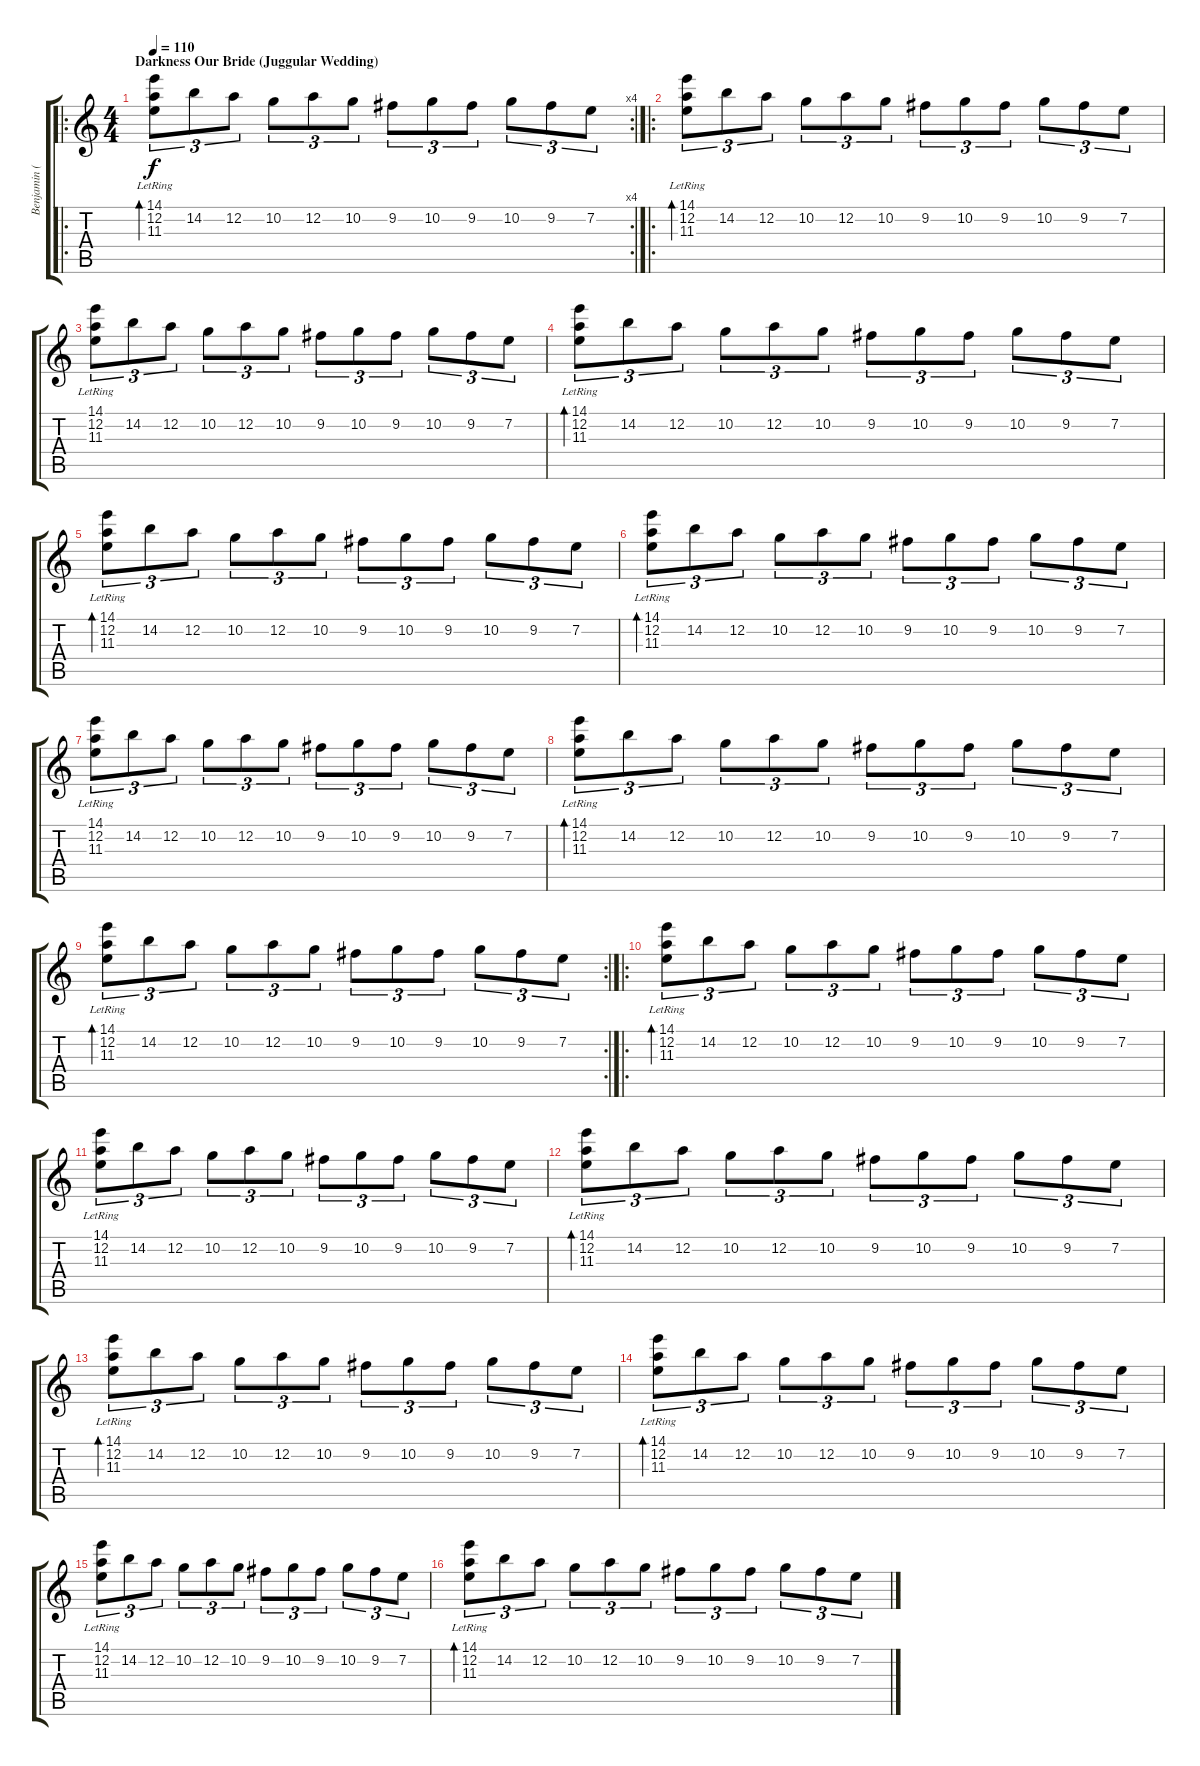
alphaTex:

\track ("Benjamin (KeybHigh)" "Benjamin (") {instrument musicbox}
\staff {score tabs}
\tuning (D5 A4 F4 C4 G3 D3) {hide}
\ro
\rc 4
\ts (4 4)
\section ("" "Darkness Our Bride (Juggular Wedding)")
\tempo 110
\clef g2
\ks c
(14.1{lr} 12.2 11.3{lr}).8{tu (3 2) bd 60 dy f volume 14 balance 10 instrument musicbox} 14.2.8{tu (3 2)} 12.2.8{tu (3 2)} 10.2.8{tu (3 2)} 12.2.8{tu (3 2)} 10.2.8{tu (3 2)} 9.2.8{tu (3 2)} 10.2.8{tu (3 2)} 9.2.8{tu (3 2)} 10.2.8{tu (3 2)} 9.2.8{tu (3 2)} 7.2.8{tu (3 2)} |
\ro
(14.1{lr} 12.2 11.3{lr}).8{tu (3 2) bd 60} 14.2.8{tu (3 2)} 12.2.8{tu (3 2)} 10.2.8{tu (3 2)} 12.2.8{tu (3 2)} 10.2.8{tu (3 2)} 9.2.8{tu (3 2)} 10.2.8{tu (3 2)} 9.2.8{tu (3 2)} 10.2.8{tu (3 2)} 9.2.8{tu (3 2)} 7.2.8{tu (3 2)} |
(14.1{lr} 12.2 11.3{lr}).8{tu (3 2)} 14.2.8{tu (3 2)} 12.2.8{tu (3 2)} 10.2.8{tu (3 2)} 12.2.8{tu (3 2)} 10.2.8{tu (3 2)} 9.2.8{tu (3 2)} 10.2.8{tu (3 2)} 9.2.8{tu (3 2)} 10.2.8{tu (3 2)} 9.2.8{tu (3 2)} 7.2.8{tu (3 2)} |
(14.1{lr} 12.2 11.3{lr}).8{tu (3 2) bd 60} 14.2.8{tu (3 2)} 12.2.8{tu (3 2)} 10.2.8{tu (3 2)} 12.2.8{tu (3 2)} 10.2.8{tu (3 2)} 9.2.8{tu (3 2)} 10.2.8{tu (3 2)} 9.2.8{tu (3 2)} 10.2.8{tu (3 2)} 9.2.8{tu (3 2)} 7.2.8{tu (3 2)} |
(14.1{lr} 12.2 11.3{lr}).8{tu (3 2) bd 60} 14.2.8{tu (3 2)} 12.2.8{tu (3 2)} 10.2.8{tu (3 2)} 12.2.8{tu (3 2)} 10.2.8{tu (3 2)} 9.2.8{tu (3 2)} 10.2.8{tu (3 2)} 9.2.8{tu (3 2)} 10.2.8{tu (3 2)} 9.2.8{tu (3 2)} 7.2.8{tu (3 2)} |
(14.1{lr} 12.2 11.3{lr}).8{tu (3 2) bd 60} 14.2.8{tu (3 2)} 12.2.8{tu (3 2)} 10.2.8{tu (3 2)} 12.2.8{tu (3 2)} 10.2.8{tu (3 2)} 9.2.8{tu (3 2)} 10.2.8{tu (3 2)} 9.2.8{tu (3 2)} 10.2.8{tu (3 2)} 9.2.8{tu (3 2)} 7.2.8{tu (3 2)} |
(14.1{lr} 12.2 11.3{lr}).8{tu (3 2)} 14.2.8{tu (3 2)} 12.2.8{tu (3 2)} 10.2.8{tu (3 2)} 12.2.8{tu (3 2)} 10.2.8{tu (3 2)} 9.2.8{tu (3 2)} 10.2.8{tu (3 2)} 9.2.8{tu (3 2)} 10.2.8{tu (3 2)} 9.2.8{tu (3 2)} 7.2.8{tu (3 2)} |
(14.1{lr} 12.2 11.3{lr}).8{tu (3 2) bd 60} 14.2.8{tu (3 2)} 12.2.8{tu (3 2)} 10.2.8{tu (3 2)} 12.2.8{tu (3 2)} 10.2.8{tu (3 2)} 9.2.8{tu (3 2)} 10.2.8{tu (3 2)} 9.2.8{tu (3 2)} 10.2.8{tu (3 2)} 9.2.8{tu (3 2)} 7.2.8{tu (3 2)} |
\rc 2
(14.1{lr} 12.2 11.3{lr}).8{tu (3 2) bd 60} 14.2.8{tu (3 2)} 12.2.8{tu (3 2)} 10.2.8{tu (3 2)} 12.2.8{tu (3 2)} 10.2.8{tu (3 2)} 9.2.8{tu (3 2)} 10.2.8{tu (3 2)} 9.2.8{tu (3 2)} 10.2.8{tu (3 2)} 9.2.8{tu (3 2)} 7.2.8{tu (3 2)} |
\ro
(14.1{lr} 12.2 11.3{lr}).8{tu (3 2) bd 60} 14.2.8{tu (3 2)} 12.2.8{tu (3 2)} 10.2.8{tu (3 2)} 12.2.8{tu (3 2)} 10.2.8{tu (3 2)} 9.2.8{tu (3 2)} 10.2.8{tu (3 2)} 9.2.8{tu (3 2)} 10.2.8{tu (3 2)} 9.2.8{tu (3 2)} 7.2.8{tu (3 2)} |
(14.1{lr} 12.2 11.3{lr}).8{tu (3 2)} 14.2.8{tu (3 2)} 12.2.8{tu (3 2)} 10.2.8{tu (3 2)} 12.2.8{tu (3 2)} 10.2.8{tu (3 2)} 9.2.8{tu (3 2)} 10.2.8{tu (3 2)} 9.2.8{tu (3 2)} 10.2.8{tu (3 2)} 9.2.8{tu (3 2)} 7.2.8{tu (3 2)} |
(14.1{lr} 12.2 11.3{lr}).8{tu (3 2) bd 60} 14.2.8{tu (3 2)} 12.2.8{tu (3 2)} 10.2.8{tu (3 2)} 12.2.8{tu (3 2)} 10.2.8{tu (3 2)} 9.2.8{tu (3 2)} 10.2.8{tu (3 2)} 9.2.8{tu (3 2)} 10.2.8{tu (3 2)} 9.2.8{tu (3 2)} 7.2.8{tu (3 2)} |
(14.1{lr} 12.2 11.3{lr}).8{tu (3 2) bd 60} 14.2.8{tu (3 2)} 12.2.8{tu (3 2)} 10.2.8{tu (3 2)} 12.2.8{tu (3 2)} 10.2.8{tu (3 2)} 9.2.8{tu (3 2)} 10.2.8{tu (3 2)} 9.2.8{tu (3 2)} 10.2.8{tu (3 2)} 9.2.8{tu (3 2)} 7.2.8{tu (3 2)} |
(14.1{lr} 12.2 11.3{lr}).8{tu (3 2) bd 60} 14.2.8{tu (3 2)} 12.2.8{tu (3 2)} 10.2.8{tu (3 2)} 12.2.8{tu (3 2)} 10.2.8{tu (3 2)} 9.2.8{tu (3 2)} 10.2.8{tu (3 2)} 9.2.8{tu (3 2)} 10.2.8{tu (3 2)} 9.2.8{tu (3 2)} 7.2.8{tu (3 2)} |
(14.1{lr} 12.2 11.3{lr}).8{tu (3 2)} 14.2.8{tu (3 2)} 12.2.8{tu (3 2)} 10.2.8{tu (3 2)} 12.2.8{tu (3 2)} 10.2.8{tu (3 2)} 9.2.8{tu (3 2)} 10.2.8{tu (3 2)} 9.2.8{tu (3 2)} 10.2.8{tu (3 2)} 9.2.8{tu (3 2)} 7.2.8{tu (3 2)} |
(14.1{lr} 12.2 11.3{lr}).8{tu (3 2) bd 60} 14.2.8{tu (3 2)} 12.2.8{tu (3 2)} 10.2.8{tu (3 2)} 12.2.8{tu (3 2)} 10.2.8{tu (3 2)} 9.2.8{tu (3 2)} 10.2.8{tu (3 2)} 9.2.8{tu (3 2)} 10.2.8{tu (3 2)} 9.2.8{tu (3 2)} 7.2.8{tu (3 2)}
